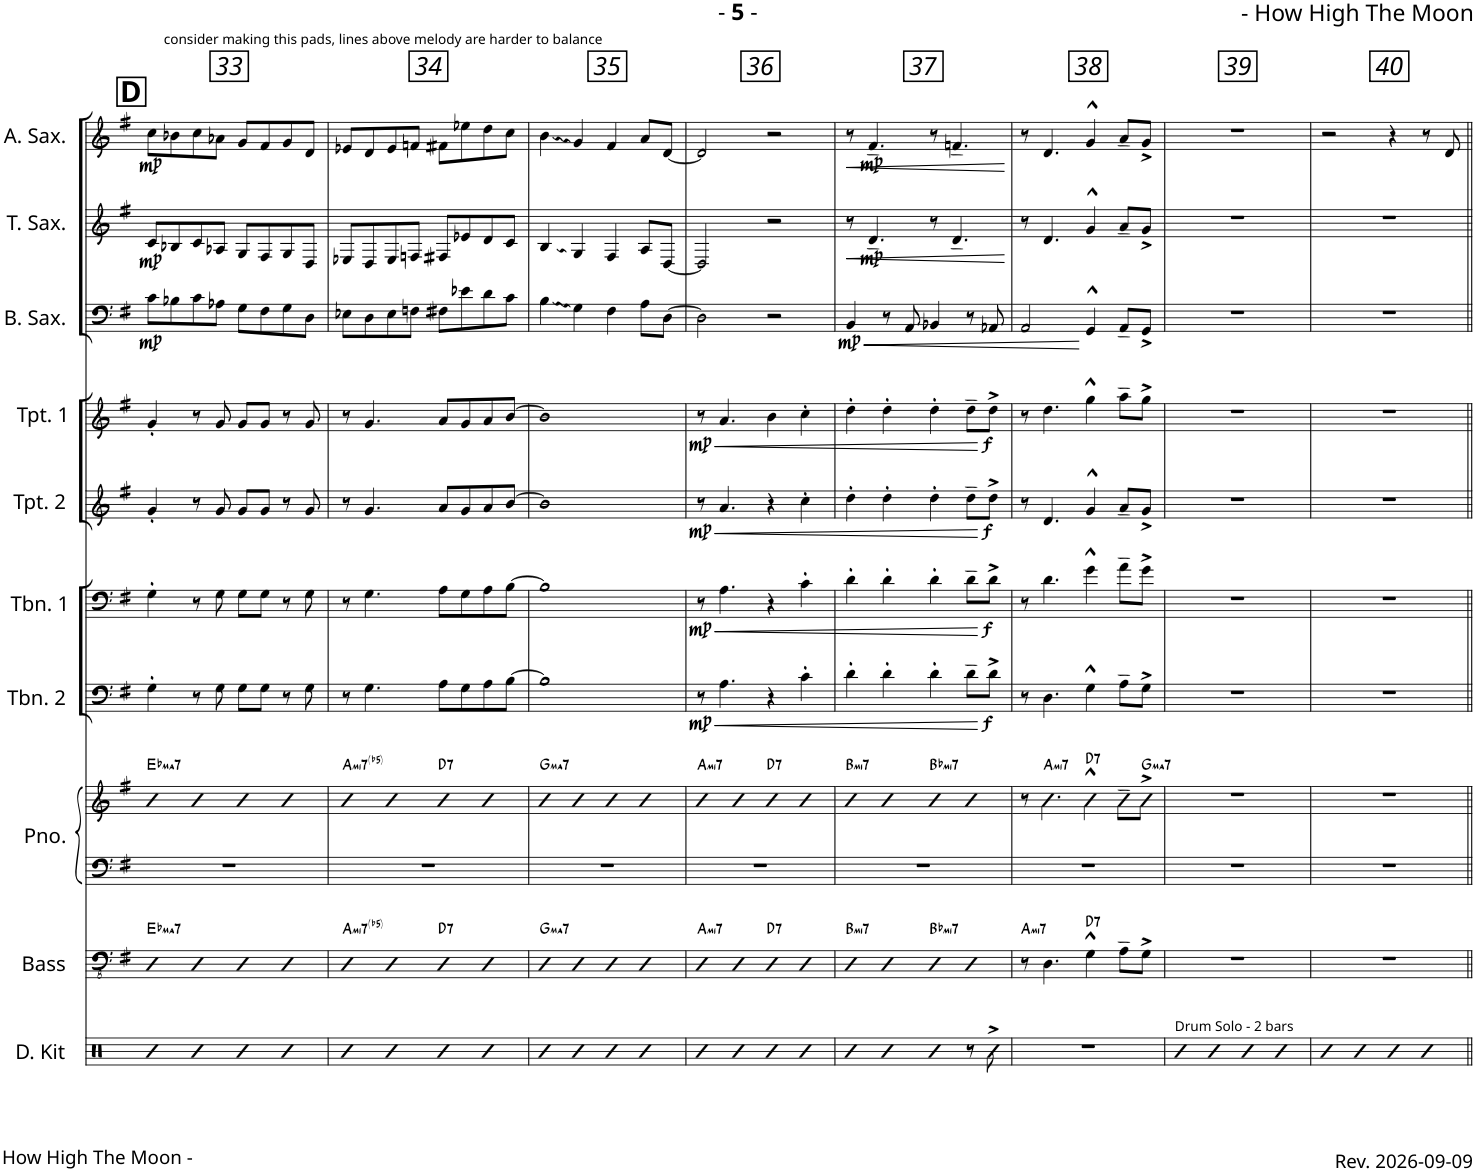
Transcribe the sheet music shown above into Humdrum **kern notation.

**kern	**kern	**harte	**kern	**kern	**harte	**kern	**dynam	**kern	**dynam	**kern	**dynam	**kern	**dynam	**kern	**dynam	**kern	**dynam	**kern	**dynam
*part10	*part9	*part9	*part8	*part8	*part8	*part7	*part7	*part6	*part6	*part5	*part5	*part4	*part4	*part3	*part3	*part2	*part2	*part1	*part1
*staff11	*staff10	*	*staff9	*staff8	*	*staff7	*staff7	*staff6	*staff6	*staff5	*staff5	*staff4	*staff4	*staff3	*staff3	*staff2	*staff2	*staff1	*staff1
*I"Drum Kit	*I"Acoustic Bass	*	*I"Piano	*	*	*I"Trombone 2	*	*I"Trombone 1	*	*I"Trumpet 2	*	*I"Trumpet 1	*	*I"Baritone Sax	*	*I"Tenor Sax	*	*I"Alto Sax	*
*I'D. Kit	*I'Bass	*	*I'Pno.	*	*	*I'Tbn. 2	*	*I'Tbn. 1	*	*I'Tpt. 2	*	*I'Tpt. 1	*	*I'B. Sax.	*	*I'T. Sax.	*	*I'A. Sax.	*
!!LO:PB:g=z
*clefX	*clefFv4	*	*clefF4	*clefG2	*	*clefF4	*	*clefF4	*	*clefG2	*	*clefG2	*	*clefF4	*	*clefG2	*	*clefG2	*
*	*	*	*	*	*	*	*	*	*	*Trd1c2	*	*Trd1c2	*	*Trd12c21	*	*Trd8c14	*	*Trd5c9	*
*k[]	*k[f#]	*	*k[f#]	*k[f#]	*	*k[f#]	*	*k[f#]	*	*k[f#]	*	*k[f#]	*	*k[f#]	*	*k[f#]	*	*k[f#]	*
*M4/4	*M4/4	*	*M4/4	*M4/4	*	*M4/4	*	*M4/4	*	*M4/4	*	*M4/4	*	*M4/4	*	*M4/4	*	*M4/4	*
!!LO:REH:place=s1:a:B:cj:fs=14:t=D
=33	=33	=33	=33	=33	=33	=33	=33	=33	=33	=33	=33	=33	=33	=33	=33	=33	=33	=33	=33
!	!	!	!	!	!	!	!	!	!	!	!	!	!	!	!	!	!	!LO:TX:a:t=consider making this pads, lines above melody are harder to balance	!
!	!	!LO:H:kt=ma7	!	!	!LO:H:kt=ma7	!	!	!	!	!	!	!	!	!	!LO:DY:b	!	!LO:DY:b	!	!LO:DY:b
4R	4bn	Eb:maj7	1r	4bn	Eb:maj7	4G'\	.	4G'\	.	4g'/	.	4g'/	.	8c\L	mp	8c/L	mp	8cc\L	mp
.	.	.	.	.	.	.	.	.	.	.	.	.	.	8B-X\	.	8B-X/	.	8b-X\	.
4R	4b	.	.	4b	.	8r	.	8r	.	8r	.	8r	.	8c\	.	8c/	.	8cc\	.
.	.	.	.	.	.	8G\	.	8G\	.	8g/	.	8g/	.	8A-X\J	.	8A-X/J	.	8a-X\J	.
4R	4b	.	.	4b	.	8G\L	.	8G\L	.	8g/L	.	8g/L	.	8G\L	.	8G/L	.	8g/L	.
.	.	.	.	.	.	8G\J	.	8G\J	.	8g/J	.	8g/J	.	8F#\	.	8F#/	.	8f#/	.
4R	4b	.	.	4b	.	8r	.	8r	.	8r	.	8r	.	8G\	.	8G/	.	8g/	.
.	.	.	.	.	.	8G\	.	8G\	.	8g/	.	8g/	.	8D\J	.	8D/J	.	8d/J	.
=34	=34	=34	=34	=34	=34	=34	=34	=34	=34	=34	=34	=34	=34	=34	=34	=34	=34	=34	=34
!	!	!LO:H:kt=mi7(b5)	!	!	!LO:H:kt=mi7(b5)	!	!	!	!	!	!	!	!	!	!	!	!	!	!
4R	4b	A:hdim7	1r	4b	A:hdim7	8r	.	8r	.	8r	.	8r	.	8E-X\L	.	8E-X/L	.	8e-X/L	.
.	.	.	.	.	.	4.G\	.	4.G\	.	4.g/	.	4.g/	.	8D\	.	8D/	.	8d/	.
4R	4b	.	.	4b	.	.	.	.	.	.	.	.	.	8E-\	.	8E-/	.	8e-/	.
.	.	.	.	.	.	.	.	.	.	.	.	.	.	8Fn\J	.	8Fn/J	.	8fn/J	.
!	!	!LO:H:kt=7	!	!	!LO:H:kt=7	!	!	!	!	!	!	!	!	!	!	!	!	!	!
4R	4b	D:7	.	4b	D:7	8A\L	.	8A\L	.	8a/L	.	8a/L	.	8F#X\L	.	8F#X/L	.	8f#X\L	.
.	.	.	.	.	.	8G\	.	8G\	.	8g/	.	8g/	.	8e-X\	.	8e-X/	.	8ee-X\	.
4R	4b	.	.	4b	.	8A\	.	8A\	.	8a/	.	8a/	.	8d\	.	8d/	.	8dd\	.
.	.	.	.	.	.	[8B\J	.	[8B\J	.	[8b/J	.	[8b/J	.	8c\J	.	8c/J	.	8cc\J	.
=35	=35	=35	=35	=35	=35	=35	=35	=35	=35	=35	=35	=35	=35	=35	=35	=35	=35	=35	=35
!	!	!LO:H:kt=ma7	!	!	!LO:H:kt=ma7	!	!	!	!	!	!	!	!	!	!	!	!	!	!
4R	4b	G:maj7	1r	4b	G:maj7	1B]	.	1B]	.	1b]	.	1b]	.	4B\	.	4B/	.	4b\	.
4R	4b	.	.	4b	.	.	.	.	.	.	.	.	.	4G\	.	4G/	.	4g/	.
4R	4b	.	.	4b	.	.	.	.	.	.	.	.	.	4F#\	.	4F#/	.	4f#/	.
4R	4b	.	.	4b	.	.	.	.	.	.	.	.	.	8A\L	.	8A/L	.	8a/L	.
.	.	.	.	.	.	.	.	.	.	.	.	.	.	[8D\J	.	[8D/J	.	[8d/J	.
=36	=36	=36	=36	=36	=36	=36	=36	=36	=36	=36	=36	=36	=36	=36	=36	=36	=36	=36	=36
!	!	!	!	!	!	!	!LO:HP:b	!	!LO:HP:b	!	!LO:HP:b	!	!LO:HP:b	!	!	!	!	!	!
!	!	!LO:H:kt=mi7	!	!	!LO:H:kt=mi7	!	!LO:DY:n=1:b	!	!LO:DY:n=1:b	!	!LO:DY:n=1:b	!	!LO:DY:n=1:b	!	!	!	!	!	!
4R	4b	A:min7	1r	4b	A:min7	8r	< mp	8r	< mp	8r	< mp	8r	< mp	2D\]	.	2D/]	.	2d/]	.
.	.	.	.	.	.	4.A\	.	4.A\	.	4.a/	.	4.a/	.	.	.	.	.	.	.
4R	4b	.	.	4b	.	.	.	.	.	.	.	.	.	.	.	.	.	.	.
!	!	!LO:H:kt=7	!	!	!LO:H:kt=7	!	!	!	!	!	!	!	!	!	!	!	!	!	!
4R	4b	D:7	.	4b	D:7	4r	.	4r	.	4r	.	4b\	.	2r	.	2r	.	2r	.
4R	4b	.	.	4b	.	4c'\	.	4c'\	.	4cc'\	.	4cc'\	.	.	.	.	.	.	.
=37	=37	=37	=37	=37	=37	=37	=37	=37	=37	=37	=37	=37	=37	=37	=37	=37	=37	=37	=37
!	!	!	!	!	!	!	!	!	!	!	!	!	!	!	!LO:HP:b	!	!LO:HP:b	!	!LO:HP:b
!	!	!LO:H:kt=mi7	!	!	!LO:H:kt=mi7	!	!	!	!	!	!	!	!	!	!LO:DY:n=1:b	!	!	!	!
4R	4b	B:min7	1r	4b	B:min7	4d'\	.	4d'\	.	4dd'\	.	4dd'\	.	4BB/	< mp	8r	<	8r	<
!	!	!	!	!	!	!	!	!	!	!	!	!	!	!	!	!	!LO:DY:b	!	!LO:DY:b
.	.	.	.	.	.	.	.	.	.	.	.	.	.	.	.	4.d~/	mp	4.f#~/	mp
4R	4b	.	.	4b	.	4d'\	.	4d'\	.	4dd'\	.	4dd'\	.	8r	.	.	.	.	.
.	.	.	.	.	.	.	.	.	.	.	.	.	.	8AA/	.	.	.	.	.
!	!	!LO:H:kt=mi7	!	!	!LO:H:kt=mi7	!	!	!	!	!	!	!	!	!	!	!	!	!	!
4R	4bn	Bb:min7	.	4bn	Bb:min7	4d'\	.	4d'\	.	4dd'\	.	4dd'\	.	4BB-X/	.	8r	.	8r	.
.	.	.	.	.	.	.	.	.	.	.	.	.	.	.	.	4.d~/	.	4.fn~/	.
8r	4b	.	.	4b	.	8d~\L	.	8d~\L	.	8dd~\L	.	8dd~\L	.	8r	.	.	.	.	.
!	!	!	!	!	!	!	!LO:DY:n=1:b	!	!LO:DY:n=1:b	!	!LO:DY:n=1:b	!	!LO:DY:n=1:b	!	!	!	!	!	!
8R^\	.	.	.	.	.	8d^\J	[ f	8d^\J	[ f	8dd^\J	[ f	8dd^\J	[ f	8AA-X/	.	.	.	.	.
.	.	.	.	.	.	.	.	.	.	.	.	.	.	.	.	.	[	.	[
=38	=38	=38	=38	=38	=38	=38	=38	=38	=38	=38	=38	=38	=38	=38	=38	=38	=38	=38	=38
!	!	!LO:H:kt=mi7	!	!	!	!	!	!	!	!	!	!	!	!	!	!	!	!	!
1r	8r	A:min7	1r	8r	.	8r	.	8r	.	8r	.	8r	.	2AA/	.	8r	.	8r	.
!	!	!	!	!	!LO:H:kt=mi7	!	!	!	!	!	!	!	!	!	!	!	!	!	!
.	4.DDn\	.	.	4.Dn\	A:min7	4.D\	.	4.d\	.	4.d/	.	4.dd\	.	.	.	4.d/	.	4.d/	.
!	!	!LO:H:kt=7	!	!	!LO:H:kt=7	!	!	!	!	!	!	!	!	!	!	!	!	!	!
.	4GG'^^\	D:7	.	4G'^^\	D:7	4G'^^\	.	4g'^^\	.	4g'^^/	.	4gg'^^\	.	4GG'^^/	[	4g'^^/	.	4g'^^/	.
.	8AA~\L	.	.	8A~\L	.	8A~\L	.	8a~\L	.	8a~/L	.	8aa~\L	.	8AA~/L	.	8a~/L	.	8a~/L	.
!	!	!	!	!	!LO:H:kt=ma7	!	!	!	!	!	!	!	!	!	!	!	!	!	!
.	8GG^\J	.	.	8G^\J	G:maj7	8G^\J	.	8g^\J	.	8g^/J	.	8gg^\J	.	8GG^/J	.	8g^/J	.	8g^/J	.
=39	=39	=39	=39	=39	=39	=39	=39	=39	=39	=39	=39	=39	=39	=39	=39	=39	=39	=39	=39
!LO:TX:a:t=Drum Solo - 2 bars	!	!	!	!	!	!	!	!	!	!	!	!	!	!	!	!	!	!	!
4R	1r	.	1r	1r	.	1r	.	1r	.	1r	.	1r	.	1r	.	1r	.	1r	.
4R	.	.	.	.	.	.	.	.	.	.	.	.	.	.	.	.	.	.	.
4R	.	.	.	.	.	.	.	.	.	.	.	.	.	.	.	.	.	.	.
4R	.	.	.	.	.	.	.	.	.	.	.	.	.	.	.	.	.	.	.
=40	=40	=40	=40	=40	=40	=40	=40	=40	=40	=40	=40	=40	=40	=40	=40	=40	=40	=40	=40
4R	1r	.	1r	1r	.	1r	.	1r	.	1r	.	1r	.	1r	.	1r	.	2r	.
4R	.	.	.	.	.	.	.	.	.	.	.	.	.	.	.	.	.	.	.
4R	.	.	.	.	.	.	.	.	.	.	.	.	.	.	.	.	.	4r	.
4R	.	.	.	.	.	.	.	.	.	.	.	.	.	.	.	.	.	8r	.
.	.	.	.	.	.	.	.	.	.	.	.	.	.	.	.	.	.	8d/	.
=||	=||	=||	=||	=||	=||	=||	=||	=||	=||	=||	=||	=||	=||	=||	=||	=||	=||	=||	=||
*-	*-	*-	*-	*-	*-	*-	*-	*-	*-	*-	*-	*-	*-	*-	*-	*-	*-	*-	*-
